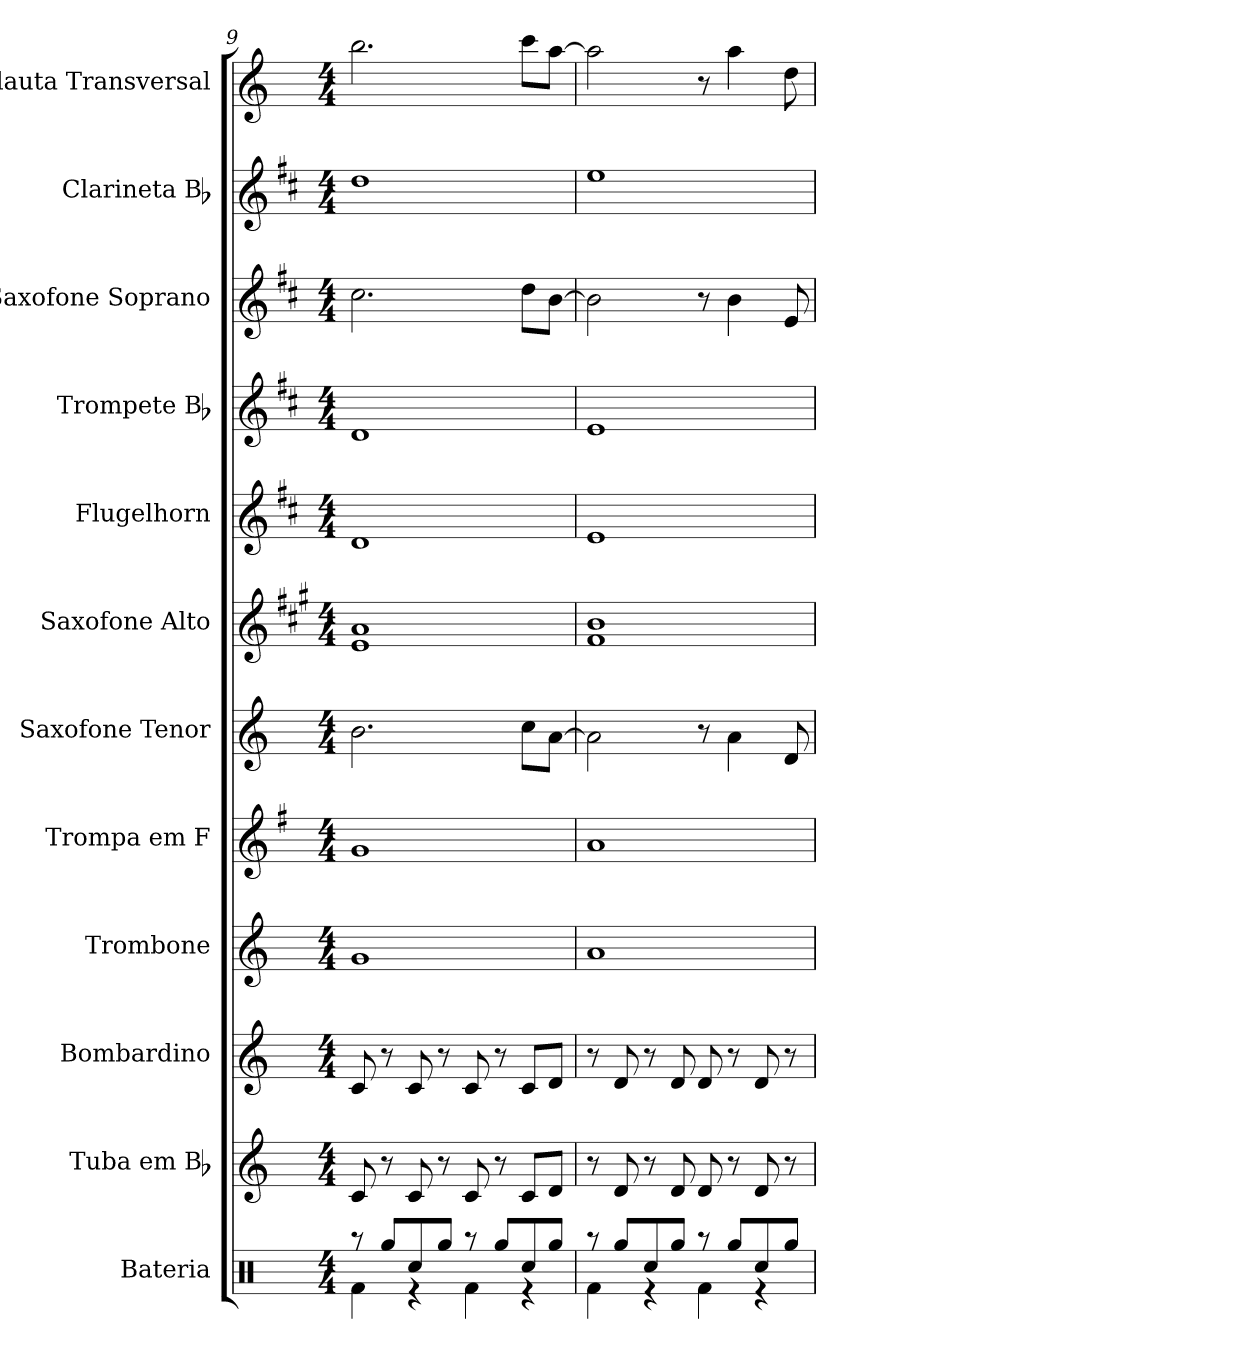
**kern	**kern	**kern	**kern	**kern	**kern	**kern	**kern	**kern	**kern	**kern	**kern
*part12	*part11	*part10	*part9	*part8	*part7	*part6	*part5	*part4	*part3	*part2	*part1
*staff12	*staff11	*staff10	*staff9	*staff8	*staff7	*staff6	*staff5	*staff4	*staff3	*staff2	*staff1
*I"Bateria	*I"Tuba em Bb	*I"Bombardino	*I"Trombone	*I"Trompa em F	*I"Saxofone Tenor	*I"Saxofone Alto	*I"Flugelhorn	*I"Trompete Bb	*I"Saxofone Soprano	*I"Clarineta Bb	*I"Flauta Transversal
*I'Bat.	*I'Tu. Bb	*I'Bomb.	*I'Tbn.	*I'Trom. F	*I'Sax. Tn.	*	*I'Flghn.	*I'Tpt. Bb	*I'Sax. Sop.	*I'Cl. Bb	*I'Fl.
*clefX	*clefG2	*clefG2	*clefG2	*clefG2	*clefG2	*clefG2	*clefG2	*clefG2	*clefG2	*clefG2	*clefG2
*	*ITrd15c26	*ITrd8c14	*ITrd8c14	*ITrd4c7	*ITrd8c14	*ITrd5c9	*ITrd1c2	*ITrd1c2	*ITrd1c2	*ITrd1c2	*
*k[]	*k[]	*k[]	*k[]	*k[]	*k[]	*k[]	*k[]	*k[]	*k[]	*k[]	*k[]
*M4/4	*M4/4	*M4/4	*M4/4	*M4/4	*M4/4	*M4/4	*M4/4	*M4/4	*M4/4	*M4/4	*M4/4
=9	=9	=9	=9	=9	=9	=9	=9	=9	=9	=9	=9
*^	*	*	*	*	*	*	*	*	*	*	*
8r	4Rf\	8CC/	8C/	1G	1c	2.B\	1G 1c	1c	1c	2.b\	1cc	2.bb\
8Rgg/L	.	8r	8r	.	.	.	.	.	.	.	.	.
8Rcc/	4r	8CC/	8C/	.	.	.	.	.	.	.	.	.
8Rgg/J	.	8r	8r	.	.	.	.	.	.	.	.	.
8r	4Rf\	8CC/	8C/	.	.	.	.	.	.	.	.	.
8Rgg/L	.	8r	8r	.	.	.	.	.	.	.	.	.
8Rcc/	4r	8CC/L	8C/L	.	.	8c\L	.	.	.	8cc\L	.	8ccc\L
8Rgg/J	.	8DD/J	8D/J	.	.	[8A\J	.	.	.	[8a\J	.	[8aa\J
=10	=10	=10	=10	=10	=10	=10	=10	=10	=10	=10	=10	=10
8r	4Rf\	8r	8r	1A	1d	2A\]	1A 1d	1d	1d	2a\]	1dd	2aa\]
8Rgg/L	.	8DD/	8D/	.	.	.	.	.	.	.	.	.
8Rcc/	4r	8r	8r	.	.	.	.	.	.	.	.	.
8Rgg/J	.	8DD/	8D/	.	.	.	.	.	.	.	.	.
8r	4Rf\	8DD/	8D/	.	.	8r	.	.	.	8r	.	8r
8Rgg/L	.	8r	8r	.	.	4A\	.	.	.	4a\	.	4aa\
8Rcc/	4r	8DD/	8D/	.	.	.	.	.	.	.	.	.
8Rgg/J	.	8r	8r	.	.	8D/	.	.	.	8d/	.	8dd\
*v	*v	*	*	*	*	*	*	*	*	*	*	*
=	=	=	=	=	=	=	=	=	=	=	=
*-	*-	*-	*-	*-	*-	*-	*-	*-	*-	*-	*-
